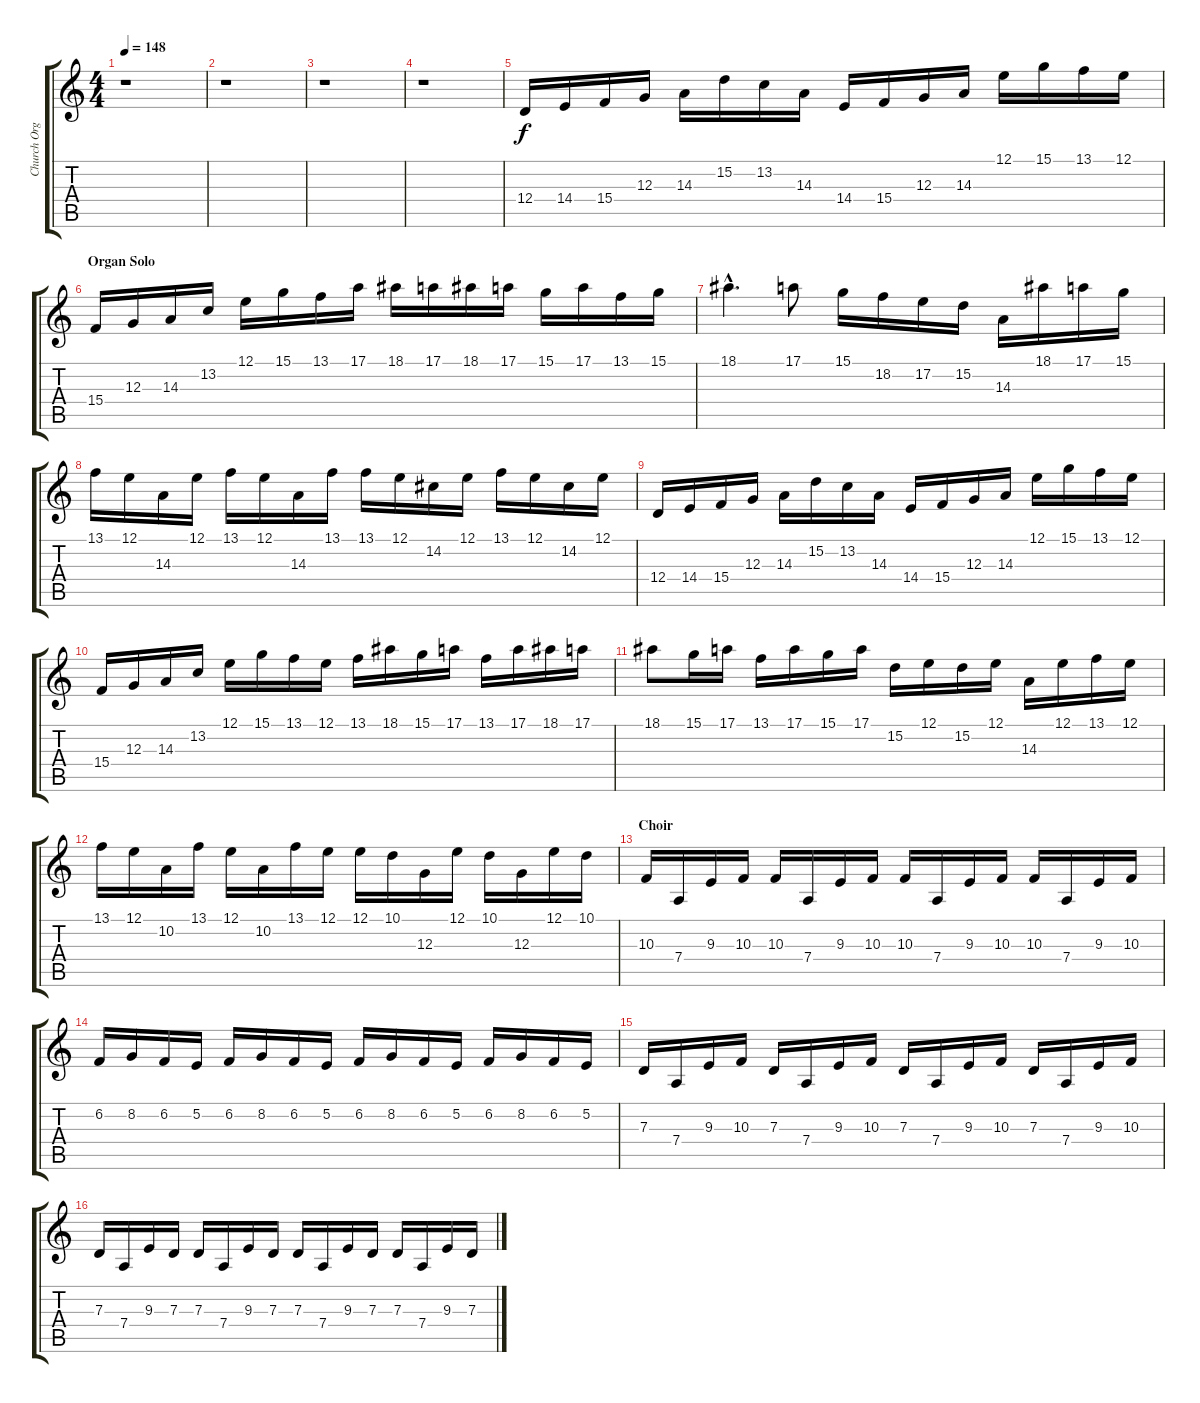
\track ("Church Organ" "Church Org") {instrument churchorgan}
\staff {score tabs}
\tuning (E4 B3 G3 D3 A2 D2) {hide}
\ts (4 4)
\tempo 148
\clef g2
\ks c
r.1{dy f} |
r.1 |
r.1 |
r.1 |
12.4.16 14.4.16 15.4.16 12.3.16 14.3.16 15.2.16 13.2.16 14.3.16 14.4.16 15.4.16 12.3.16 14.3.16 12.1.16 15.1.16 13.1.16 12.1.16 |
\section ("" "Organ Solo")
15.4.16 12.3.16 14.3.16 13.2.16 12.1.16 15.1.16 13.1.16 17.1.16 18.1.16 17.1.16 18.1.16 17.1.16 15.1.16 17.1.16 13.1.16 15.1.16 |
18.1{hac}.4{d} 17.1.8 15.1.16 18.2.16 17.2.16 15.2.16 14.3.16 18.1.16 17.1.16 15.1.16 |
13.1.16 12.1.16 14.3.16 12.1.16 13.1.16 12.1.16 14.3.16 13.1.16 13.1.16 12.1.16 14.2.16 12.1.16 13.1.16 12.1.16 14.2.16 12.1.16 |
12.4.16 14.4.16 15.4.16 12.3.16 14.3.16 15.2.16 13.2.16 14.3.16 14.4.16 15.4.16 12.3.16 14.3.16 12.1.16 15.1.16 13.1.16 12.1.16 |
15.4.16 12.3.16 14.3.16 13.2.16 12.1.16 15.1.16 13.1.16 12.1.16 13.1.16 18.1.16 15.1.16 17.1.16 13.1.16 17.1.16 18.1.16 17.1.16 |
18.1.8 15.1.16 17.1.16 13.1.16 17.1.16 15.1.16 17.1.16 15.2.16 12.1.16 15.2.16 12.1.16 14.3.16 12.1.16 13.1.16 12.1.16 |
13.1.16 12.1.16 10.2.16 13.1.16 12.1.16 10.2.16 13.1.16 12.1.16 12.1.16 10.1.16 12.3.16 12.1.16 10.1.16 12.3.16 12.1.16 10.1.16 |
\section ("" "Choir")
10.3.16 7.4.16 9.3.16 10.3.16 10.3.16 7.4.16 9.3.16 10.3.16 10.3.16 7.4.16 9.3.16 10.3.16 10.3.16 7.4.16 9.3.16 10.3.16 |
6.2.16 8.2.16 6.2.16 5.2.16 6.2.16 8.2.16 6.2.16 5.2.16 6.2.16 8.2.16 6.2.16 5.2.16 6.2.16 8.2.16 6.2.16 5.2.16 |
7.3.16 7.4.16 9.3.16 10.3.16 7.3.16 7.4.16 9.3.16 10.3.16 7.3.16 7.4.16 9.3.16 10.3.16 7.3.16 7.4.16 9.3.16 10.3.16 |
7.3.16 7.4.16 9.3.16 7.3.16 7.3.16 7.4.16 9.3.16 7.3.16 7.3.16 7.4.16 9.3.16 7.3.16 7.3.16 7.4.16 9.3.16 7.3.16
